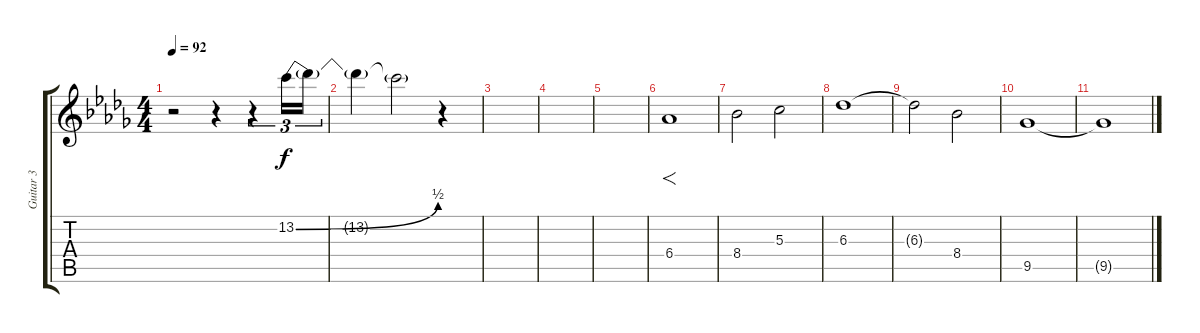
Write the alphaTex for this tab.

\track ("Guitar 3" "Guitar 3") {instrument distortionguitar}
\staff {score tabs}
\tuning (E4 B3 G3 D3 A2 E2) {hide}
\ts (4 4)
\tempo 92
\clef g2
\ks db
r.2{dy f} r.4 r.4{tu (3 2)} 13.2{be (bend 0 0 60 2)}.16{tu (3 2)} 13.2{t}.16{tu (3 2)} |
13.2{t}.4 13.2{t}.2 r.4 |
|
|
|
6.4.1{f} |
8.4.2 5.3.2 |
6.3.1 |
6.3{t}.2 8.4.2 |
9.5.1 |
9.5{t}.1
